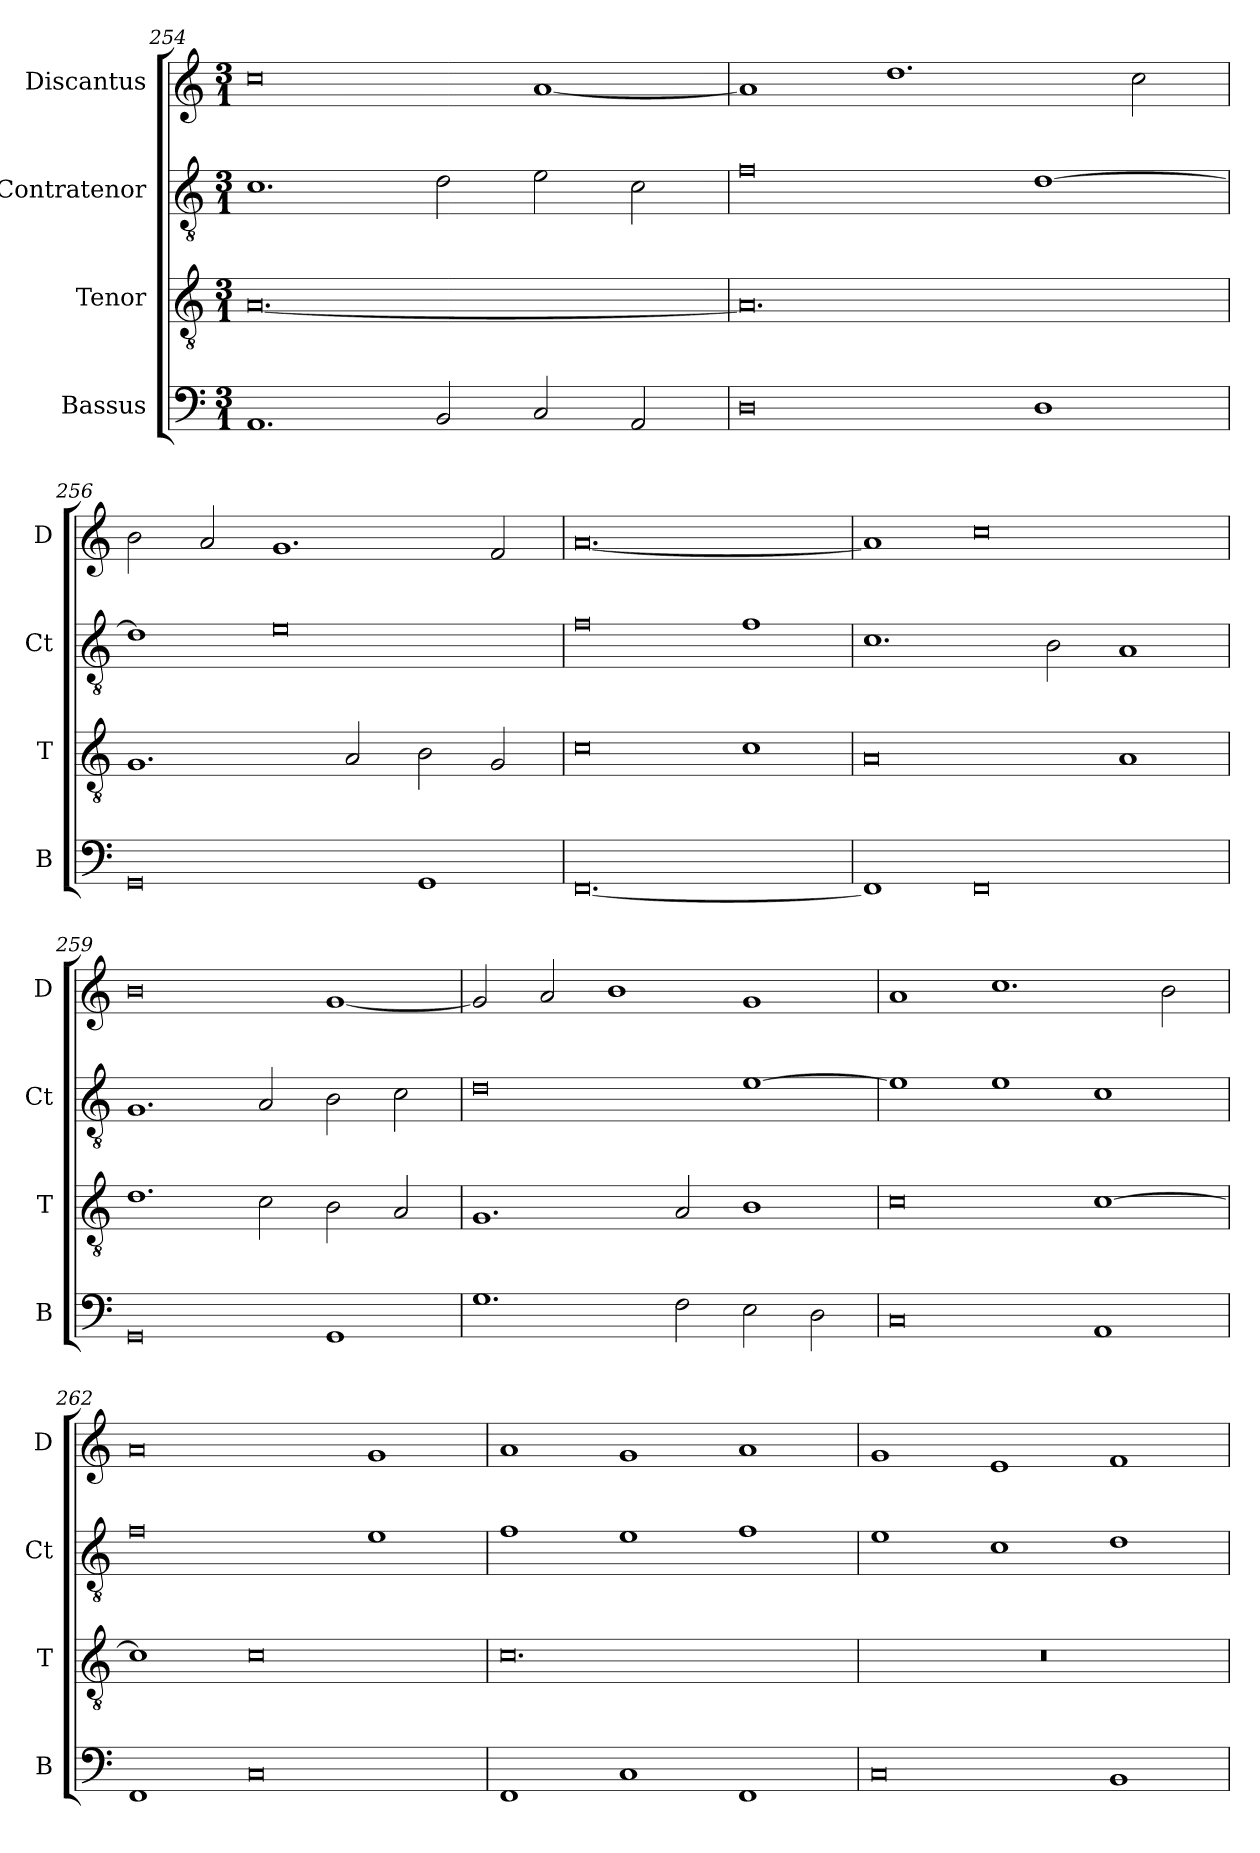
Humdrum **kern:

**kern	**kern	**kern	**kern
*part4	*part3	*part2	*part1
*staff4	*staff3	*staff2	*staff1
*I"Bassus	*I"Tenor	*I"Contratenor	*I"Discantus
*I'B	*I'T	*I'Ct	*I'D
*clefF4	*clefGv2	*clefGv2	*clefG2
*k[]	*k[]	*k[]	*k[]
*M3/1	*M3/1	*M3/1	*M3/1
=254	=254	=254	=254
1.AA	[0.A	1.c	0cc
2BB/	.	2d\	.
2C/	.	2e\	[1a
2AA/	.	2c\	.
=255	=255	=255	=255
0D	0.A]	0f	1a]
.	.	.	1.dd
1D	.	[1d	.
.	.	.	2cc\
=256	=256	=256	=256
0GG	1.G	1d]	2b\
.	.	.	2a/
.	.	0e	1.g
.	2A/	.	.
1GG	2B\	.	.
.	2G/	.	2f/
=257	=257	=257	=257
[0.FF	0c	0f	[0.a
.	1c	1f	.
=258	=258	=258	=258
1FF]	0A	1.c	1a]
0FF	.	.	0cc
.	.	2B\	.
.	1A	1A	.
=259	=259	=259	=259
0GG	1.d	1.G	0b
.	2c\	2A/	.
1GG	2B\	2B\	[1g
.	2A/	2c\	.
=260	=260	=260	=260
1.G	1.G	0d	2g/]
.	.	.	2a/
.	.	.	1b
2F\	2A/	.	.
2E\	1B	[1e	1g
2D\	.	.	.
=261	=261	=261	=261
0C	0c	1e]	1a
.	.	1e	1.cc
1AA	[1c	1c	.
.	.	.	2b\
=262	=262	=262	=262
1FF	1c]	0f	0a
0C	0c	.	.
.	.	1e	1g
=263	=263	=263	=263
1FF	0.c	1f	1a
1C	.	1e	1g
1FF	.	1f	1a
=264	=264	=264	=264
0C	0.r	1e	1g
.	.	1c	1e
1BB	.	1d	1f
=	=	=	=
*-	*-	*-	*-
